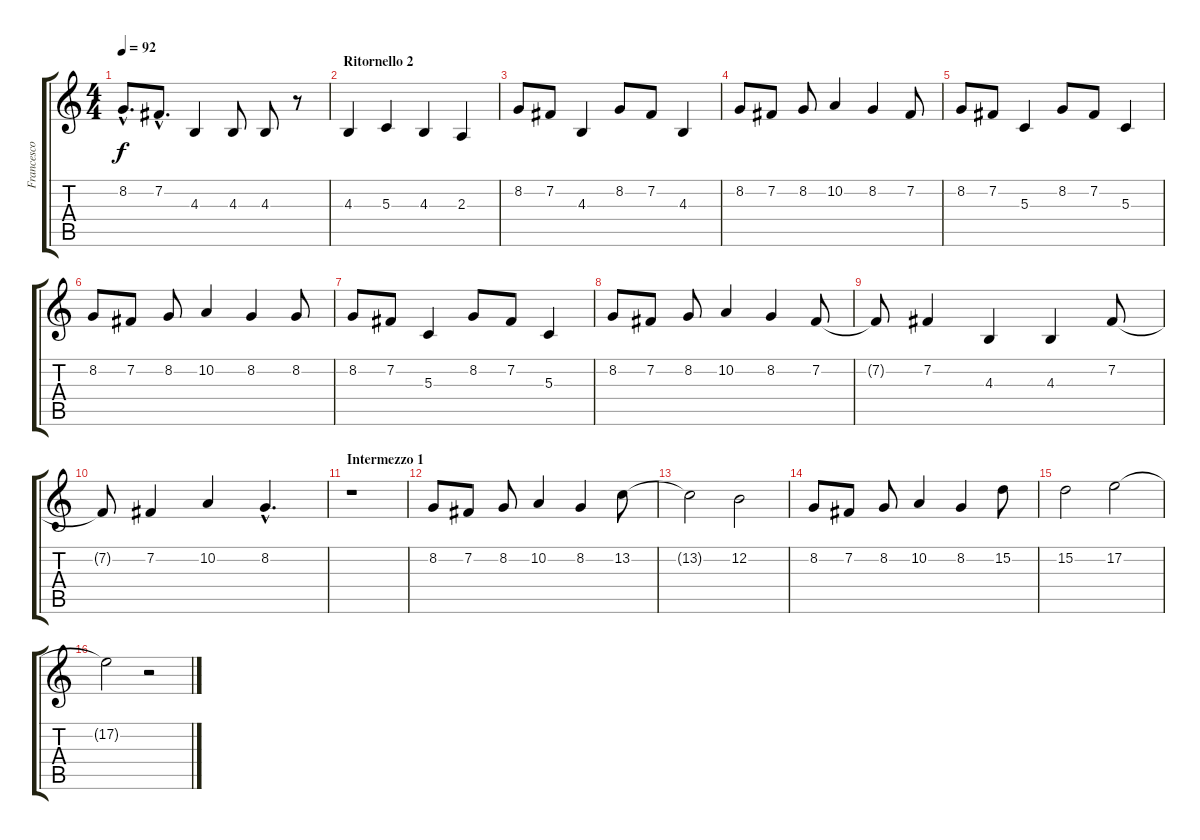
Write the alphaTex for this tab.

\track ("Francesco (Voce)" "Francesco ") {instrument stringensemble1}
\staff {score tabs}
\tuning (E4 B3 G3 D3 A2 E2) {hide}
\ts (4 4)
\tempo 92
\clef g2
\ks c
8.2{hac}.8{d dy f} 7.2{hac}.8{d} 4.3.4 4.3.8 4.3.8 r.8 |
\section ("" "Ritornello 2")
4.3.4 5.3.4 4.3.4 2.3.4 |
8.2.8 7.2.8 4.3.4 8.2.8 7.2.8 4.3.4 |
8.2.8 7.2.8 8.2.8 10.2.4 8.2.4 7.2.8 |
8.2.8 7.2.8 5.3.4 8.2.8 7.2.8 5.3.4 |
8.2.8 7.2.8 8.2.8 10.2.4 8.2.4 8.2.8 |
8.2.8 7.2.8 5.3.4 8.2.8 7.2.8 5.3.4 |
8.2.8 7.2.8 8.2.8 10.2.4 8.2.4 7.2.8 |
7.2{t}.8 7.2.4 4.3.4 4.3.4 7.2.8 |
7.2{t}.8 7.2.4 10.2.4 8.2{hac}.4{d} |
\section ("" "Intermezzo 1")
r.1 |
8.2.8 7.2.8 8.2.8 10.2.4 8.2.4 13.2.8 |
13.2{t}.2 12.2.2 |
8.2.8 7.2.8 8.2.8 10.2.4 8.2.4 15.2.8 |
15.2.2 17.2.2 |
17.2{t}.2 r.2
